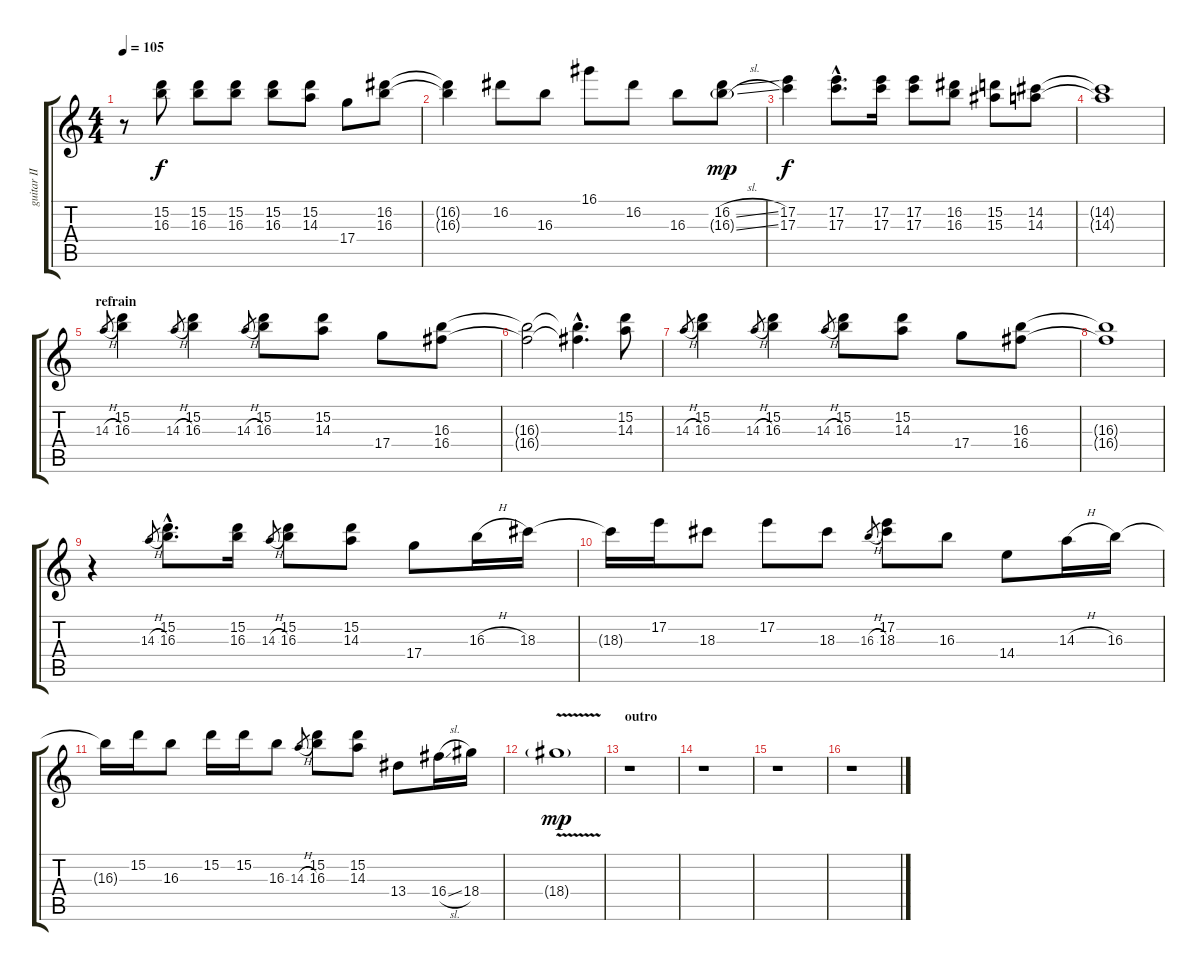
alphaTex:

\track ("guitar II" "guitar II") {instrument electricguitarjazz}
\staff {score tabs}
\tuning (E4 B3 G3 D3 A2 E2) {hide}
\ts (4 4)
\tempo 105
\clef g2
\ks c
r.8{dy f} (15.2 16.3).8 (15.2 16.3).8 (15.2 16.3).8 (15.2 16.3).8 (15.2 14.3).8 17.4.8 (16.2 16.3).8 |
(16.2{t} 16.3{t}).4 16.2.8 16.3.8 16.1.8 16.2.8 16.3.8 (16.2{sl} 16.3{sl g}).8{dy mp} |
(17.2 17.3).4{dy f} (17.2{hac} 17.3{hac}).8{d} (17.2 17.3).16 (17.2 17.3).8 (16.2 16.3).8 (15.2 15.3).8 (14.2 14.3).8 |
(14.2{t} 14.3{t}).1 |
\section ("" "refrain")
14.3{h}.8{gr} (15.2 16.3).4 14.3{h}.8{gr} (15.2 16.3).4 14.3{h}.8{gr} (15.2 16.3).8 (15.2 14.3).8 17.4.8 (16.3 16.4).8 |
(16.3{t} 16.4{t}).2 (16.3{hac t} 16.4{hac t}).4{d} (15.2 14.3).8 |
14.3{h}.8{gr} (15.2 16.3).4 14.3{h}.8{gr} (15.2 16.3).4 14.3{h}.8{gr} (15.2 16.3).8 (15.2 14.3).8 17.4.8 (16.3 16.4).8 |
(16.3{t} 16.4{t}).1 |
r.4 14.3{h}.8{gr} (15.2{hac} 16.3{hac}).8{d} (15.2 16.3).16 14.3{h}.8{gr} (15.2 16.3).8 (15.2 14.3).8 17.4.8 16.3{h}.16 18.3.16 |
18.3{t}.16 17.2.16 18.3.8 17.2.8 18.3.8 16.3{h}.8{gr} (17.2 18.3).8 16.3.8 14.4.8 14.3{h}.16 16.3.16 |
16.3{t}.16 15.2.16 16.3.8 15.2.16 15.2.16 16.3.8 14.3{h}.8{gr} (15.2 16.3).8 (15.2 14.3).8 13.4.8 16.4{sl}.16 18.4.16 |
18.4{v g}.1{dy mp} |
\section ("" "outro")
r.1 |
r.1 |
r.1 |
r.1
